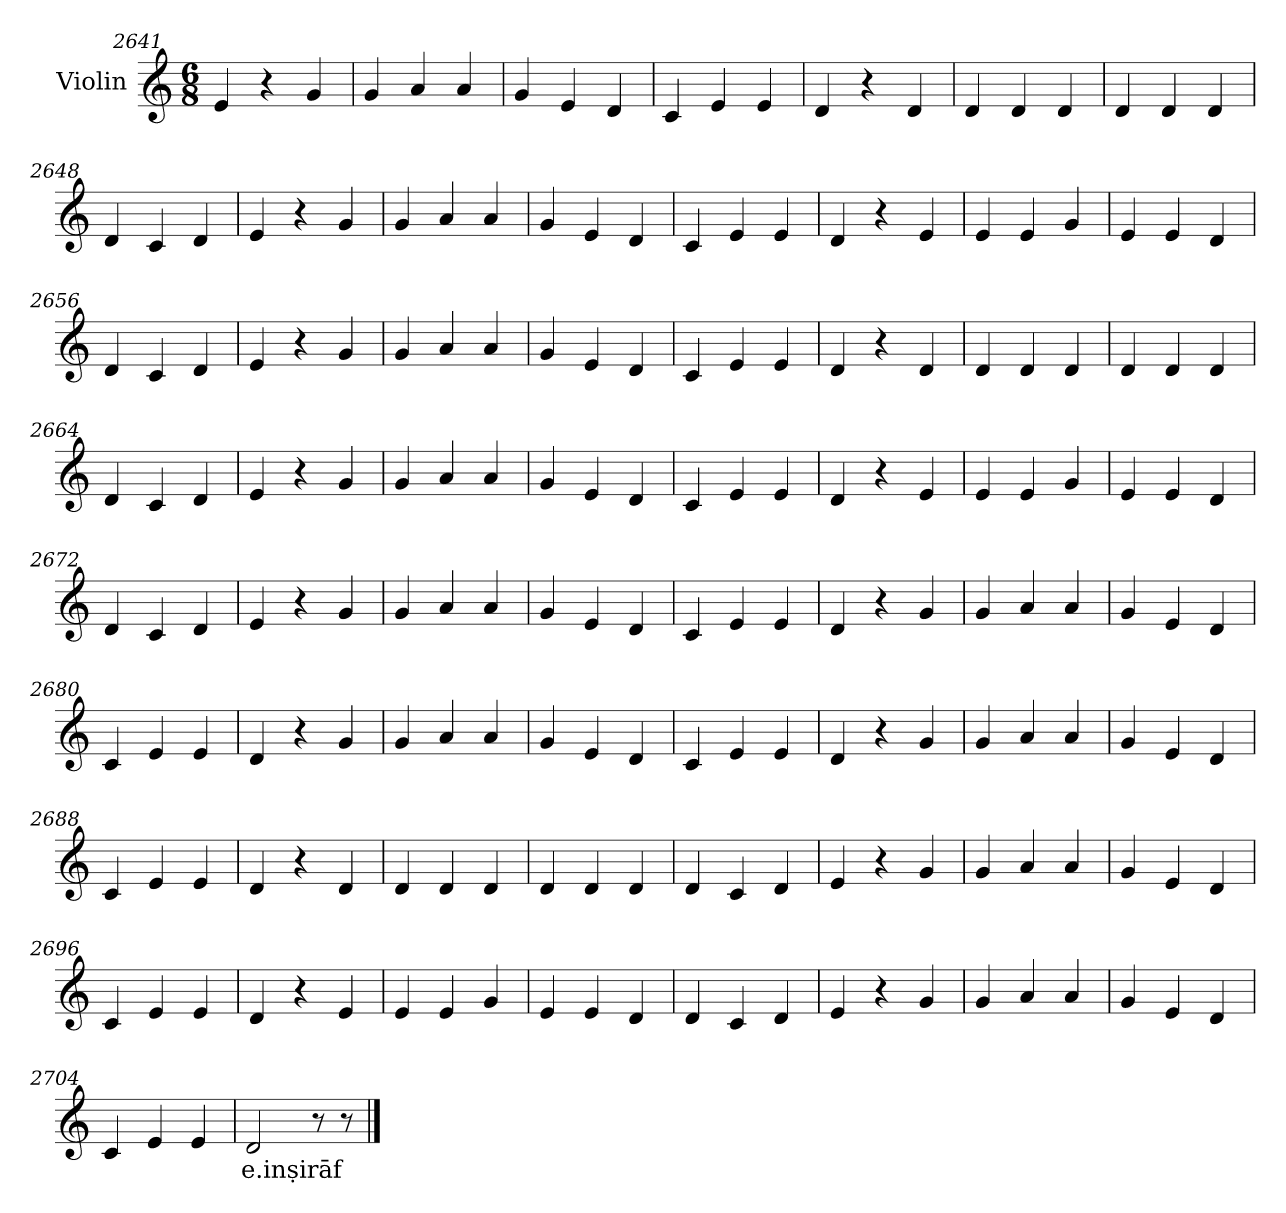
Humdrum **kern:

**kern	**text
*part1	*part1
*staff1	*staff1
*I"Violin	*
*clefG2	*
*k[]	*
*C:	*
*M6/8	*
=2641	=2641
4e/	.
4r	.
4g/	.
!!LO:LB:g=z
=2642	=2642
4g/	.
4a/	.
4a/	.
=2643	=2643
4g/	.
4e/	.
4d/	.
=2644	=2644
4c/	.
4e/	.
4e/	.
=2645	=2645
4d/	.
4r	.
4d/	.
=2646	=2646
4d/	.
4d/	.
4d/	.
=2647	=2647
4d/	.
4d/	.
4d/	.
=2648	=2648
4d/	.
4c/	.
4d/	.
!!LO:LB:g=z
=2649	=2649
4e/	.
4r	.
4g/	.
=2650	=2650
4g/	.
4a/	.
4a/	.
=2651	=2651
4g/	.
4e/	.
4d/	.
=2652	=2652
4c/	.
4e/	.
4e/	.
=2653	=2653
4d/	.
4r	.
4e/	.
=2654	=2654
4e/	.
4e/	.
4g/	.
=2655	=2655
4e/	.
4e/	.
4d/	.
!!LO:LB:g=z
=2656	=2656
4d/	.
4c/	.
4d/	.
=2657	=2657
4e/	.
4r	.
4g/	.
=2658	=2658
4g/	.
4a/	.
4a/	.
=2659	=2659
4g/	.
4e/	.
4d/	.
=2660	=2660
4c/	.
4e/	.
4e/	.
=2661	=2661
4d/	.
4r	.
4d/	.
=2662	=2662
4d/	.
4d/	.
4d/	.
!!LO:LB:g=z
=2663	=2663
4d/	.
4d/	.
4d/	.
=2664	=2664
4d/	.
4c/	.
4d/	.
=2665	=2665
4e/	.
4r	.
4g/	.
=2666	=2666
4g/	.
4a/	.
4a/	.
=2667	=2667
4g/	.
4e/	.
4d/	.
=2668	=2668
4c/	.
4e/	.
4e/	.
=2669	=2669
4d/	.
4r	.
4e/	.
!!LO:PB:g=z
=2670	=2670
4e/	.
4e/	.
4g/	.
=2671	=2671
4e/	.
4e/	.
4d/	.
=2672	=2672
4d/	.
4c/	.
4d/	.
=2673	=2673
4e/	.
4r	.
4g/	.
=2674	=2674
4g/	.
4a/	.
4a/	.
=2675	=2675
4g/	.
4e/	.
4d/	.
=2676	=2676
4c/	.
4e/	.
4e/	.
!!LO:LB:g=z
=2677	=2677
4d/	.
4r	.
4g/	.
=2678	=2678
4g/	.
4a/	.
4a/	.
=2679	=2679
4g/	.
4e/	.
4d/	.
=2680	=2680
4c/	.
4e/	.
4e/	.
=2681	=2681
4d/	.
4r	.
4g/	.
=2682	=2682
4g/	.
4a/	.
4a/	.
=2683	=2683
4g/	.
4e/	.
4d/	.
!!LO:LB:g=z
=2684	=2684
4c/	.
4e/	.
4e/	.
=2685	=2685
4d/	.
4r	.
4g/	.
=2686	=2686
4g/	.
4a/	.
4a/	.
=2687	=2687
4g/	.
4e/	.
4d/	.
=2688	=2688
4c/	.
4e/	.
4e/	.
=2689	=2689
4d/	.
4r	.
4d/	.
=2690	=2690
4d/	.
4d/	.
4d/	.
!!LO:LB:g=z
=2691	=2691
4d/	.
4d/	.
4d/	.
=2692	=2692
4d/	.
4c/	.
4d/	.
=2693	=2693
4e/	.
4r	.
4g/	.
=2694	=2694
4g/	.
4a/	.
4a/	.
=2695	=2695
4g/	.
4e/	.
4d/	.
=2696	=2696
4c/	.
4e/	.
4e/	.
=2697	=2697
4d/	.
4r	.
4e/	.
!!LO:LB:g=z
=2698	=2698
4e/	.
4e/	.
4g/	.
=2699	=2699
4e/	.
4e/	.
4d/	.
=2700	=2700
4d/	.
4c/	.
4d/	.
=2701	=2701
4e/	.
4r	.
4g/	.
=2702	=2702
4g/	.
4a/	.
4a/	.
=2703	=2703
4g/	.
4e/	.
4d/	.
=2704	=2704
4c/	.
4e/	.
4e/	.
!!LO:LB:g=z
=2705	=2705
!	!LO:LY:b
2d/	e.inṣirāf
8r	.
8r	.
==	==
*-	*-
